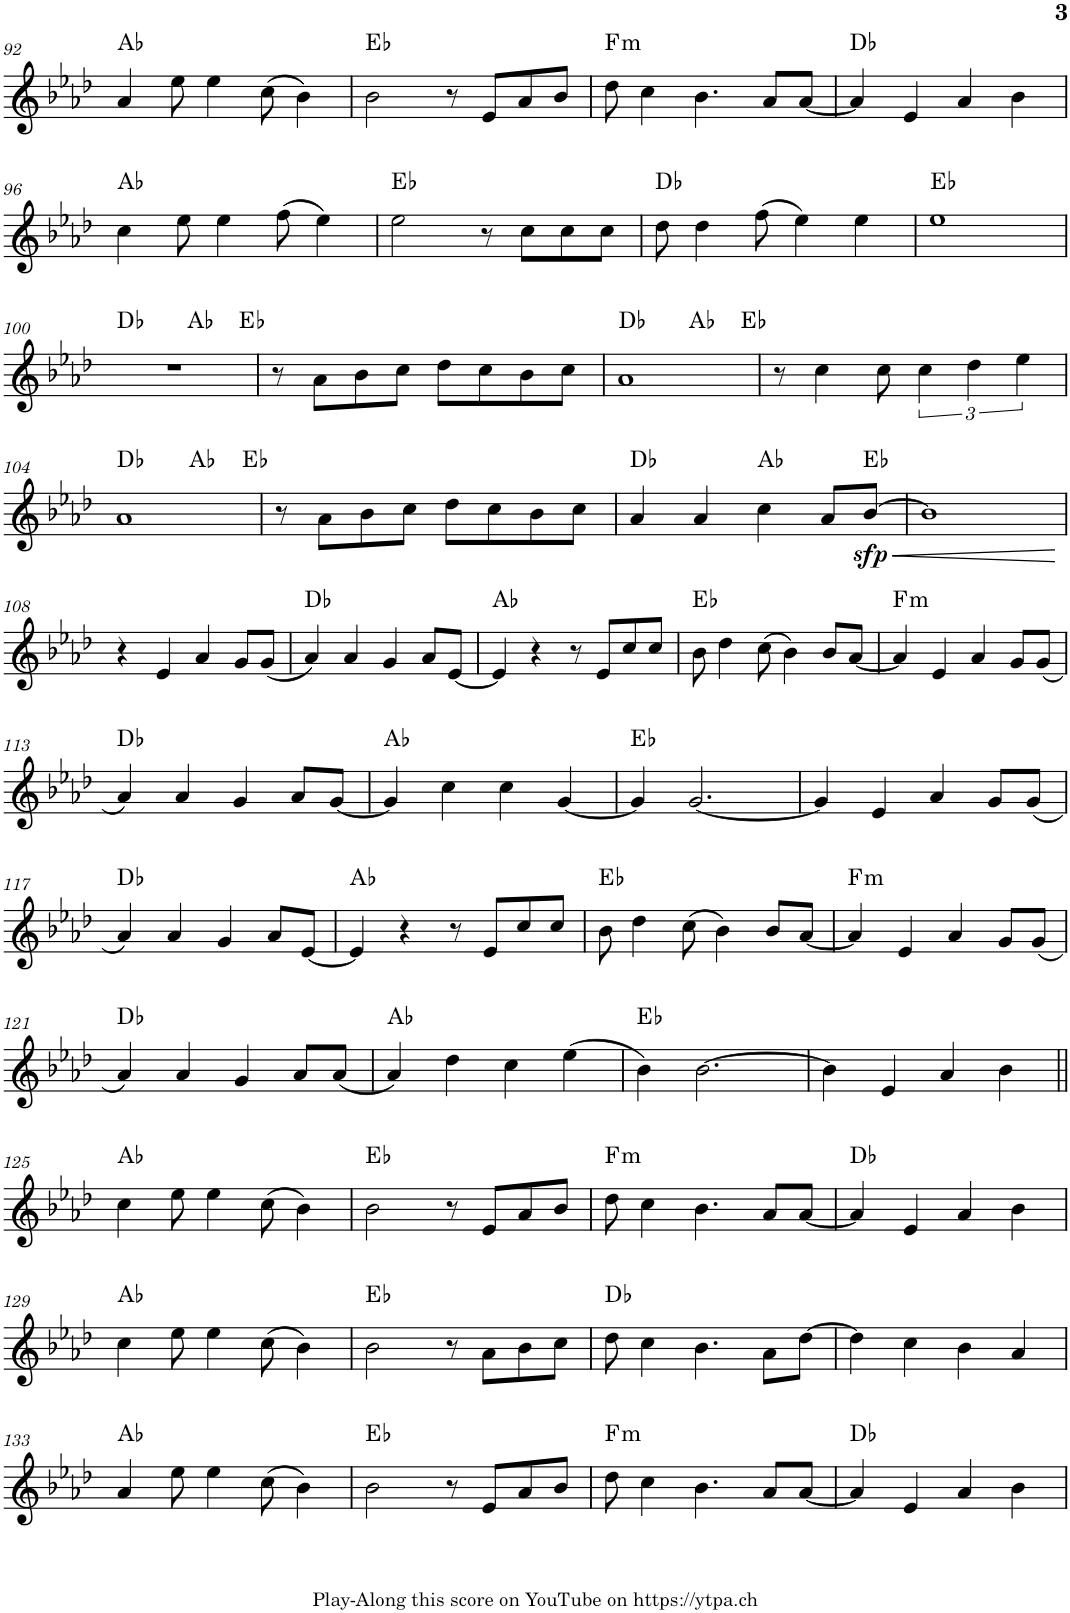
**kern	**dynam	**harte
*part1	*part1	*part1
*staff1	*staff1	*
*I"Piano	*	*
*I'Pno.	*	*
!!LO:PB:g=z
*clefG2	*	*
*k[b-e-a-d-]	*	*
*M4/4	*	*
=92	=92	=92
4a-/	.	Ab:maj
8ee-\	.	.
4ee-\	.	.
(8cc\	.	.
4b-\)	.	.
=93	=93	=93
2b-\	.	Eb:maj
8r	.	.
8e-/L	.	.
8a-/	.	.
8b-/J	.	.
=94	=94	=94
!	!	!LO:H:kt=m
8dd-\	.	F:min
4cc\	.	.
4.b-\	.	.
8a-/L	.	.
[8a-/J	.	.
=95	=95	=95
4a-/]	.	Db:maj
4e-/	.	.
4a-/	.	.
4b-\	.	.
!!LO:LB:g=z
=96	=96	=96
4cc\	.	Ab:maj
8ee-\	.	.
4ee-\	.	.
(8ff\	.	.
4ee-\)	.	.
=97	=97	=97
2ee-\	.	Eb:maj
8r	.	.
8cc\L	.	.
8cc\	.	.
8cc\J	.	.
=98	=98	=98
8dd-\	.	Db:maj
4dd-\	.	.
(8ff\	.	.
4ee-\)	.	.
4ee-\	.	.
=99	=99	=99
1ee-	.	Eb:maj
!!LO:LB:g=z
=100	=100	=100
*^	*	*
*	*^	*	*
1r	2ryy	2..ryy	.	Db:maj
.	2ryy	.	.	Ab:maj
.	.	8ryy	.	Eb:maj
*v	*v	*v	*	*
=101	=101	=101
8r	.	.
8a-\L	.	.
8b-\	.	.
8cc\J	.	.
8dd-\L	.	.
8cc\	.	.
8b-\	.	.
8cc\J	.	.
=102	=102	=102
*^	*	*
*	*^	*	*
1a-	2ryy	2..ryy	.	Db:maj
.	2ryy	.	.	Ab:maj
.	.	8ryy	.	Eb:maj
*v	*v	*v	*	*
=103	=103	=103
8r	.	.
4cc\	.	.
8cc\	.	.
6cc\	.	.
6dd-\	.	.
6ee-\	.	.
!!LO:LB:g=z
=104	=104	=104
*^	*	*
*	*^	*	*
1a-	2ryy	2..ryy	.	Db:maj
.	2ryy	.	.	Ab:maj
.	.	8ryy	.	Eb:maj
*v	*v	*v	*	*
=105	=105	=105
8r	.	.
8a-\L	.	.
8b-\	.	.
8cc\J	.	.
8dd-\L	.	.
8cc\	.	.
8b-\	.	.
8cc\J	.	.
=106	=106	=106
4a-/	.	Db:maj
4a-/	.	.
4cc\	.	Ab:maj
8a-/L	.	.
!	!LO:HP:b	!
!	!LO:DY:n=1:b	!
[8b-/J	< sfp	Eb:maj
=107	=107	=107
1b-]	.	.
.	[	.
!!LO:LB:g=z
=108	=108	=108
4r	.	.
4e-/	.	.
4a-/	.	.
8g/L	.	.
(8g/J	.	.
=109	=109	=109
4a-/)	.	Db:maj
4a-/	.	.
4g/	.	.
8a-/L	.	.
[8e-/J	.	.
=110	=110	=110
4e-/]	.	Ab:maj
4r	.	.
8r	.	.
8e-/L	.	.
8cc/	.	.
8cc/J	.	.
=111	=111	=111
8b-\	.	Eb:maj
4dd-\	.	.
(8cc\	.	.
4b-\)	.	.
8b-/L	.	.
[8a-/J	.	.
=112	=112	=112
!	!	!LO:H:kt=m
4a-/]	.	F:min
4e-/	.	.
4a-/	.	.
8g/L	.	.
(8g/J	.	.
!!LO:LB:g=z
=113	=113	=113
4a-/)	.	Db:maj
4a-/	.	.
4g/	.	.
8a-/L	.	.
[8g/J	.	.
=114	=114	=114
4g/]	.	Ab:maj
4cc\	.	.
4cc\	.	.
[4g/	.	.
=115	=115	=115
4g/]	.	Eb:maj
[2.g/	.	.
=116	=116	=116
4g/]	.	.
4e-/	.	.
4a-/	.	.
8g/L	.	.
(8g/J	.	.
!!LO:LB:g=z
=117	=117	=117
4a-/)	.	Db:maj
4a-/	.	.
4g/	.	.
8a-/L	.	.
[8e-/J	.	.
=118	=118	=118
4e-/]	.	Ab:maj
4r	.	.
8r	.	.
8e-/L	.	.
8cc/	.	.
8cc/J	.	.
=119	=119	=119
8b-\	.	Eb:maj
4dd-\	.	.
(8cc\	.	.
4b-\)	.	.
8b-/L	.	.
[8a-/J	.	.
=120	=120	=120
!	!	!LO:H:kt=m
4a-/]	.	F:min
4e-/	.	.
4a-/	.	.
8g/L	.	.
(8g/J	.	.
!!LO:LB:g=z
=121	=121	=121
4a-/)	.	Db:maj
4a-/	.	.
4g/	.	.
8a-/L	.	.
(8a-/J	.	.
=122	=122	=122
4a-/)	.	Ab:maj
4dd-\	.	.
4cc\	.	.
(4ee-\	.	.
=123	=123	=123
4b-\)	.	Eb:maj
[2.b-\	.	.
=124	=124	=124
4b-\]	.	.
4e-/	.	.
4a-/	.	.
4b-\	.	.
!!LO:LB:g=z
=125||	=125||	=125||
4cc\	.	Ab:maj
8ee-\	.	.
4ee-\	.	.
(8cc\	.	.
4b-\)	.	.
=126	=126	=126
2b-\	.	Eb:maj
8r	.	.
8e-/L	.	.
8a-/	.	.
8b-/J	.	.
=127	=127	=127
!	!	!LO:H:kt=m
8dd-\	.	F:min
4cc\	.	.
4.b-\	.	.
8a-/L	.	.
[8a-/J	.	.
=128	=128	=128
4a-/]	.	Db:maj
4e-/	.	.
4a-/	.	.
4b-\	.	.
!!LO:LB:g=z
=129	=129	=129
4cc\	.	Ab:maj
8ee-\	.	.
4ee-\	.	.
(8cc\	.	.
4b-\)	.	.
=130	=130	=130
2b-\	.	Eb:maj
8r	.	.
8a-\L	.	.
8b-\	.	.
8cc\J	.	.
=131	=131	=131
8dd-\	.	Db:maj
4cc\	.	.
4.b-\	.	.
8a-\L	.	.
[8dd-\J	.	.
=132	=132	=132
4dd-\]	.	.
4cc\	.	.
4b-\	.	.
4a-/	.	.
!!LO:LB:g=z
=133	=133	=133
4a-/	.	Ab:maj
8ee-\	.	.
4ee-\	.	.
(8cc\	.	.
4b-\)	.	.
=134	=134	=134
2b-\	.	Eb:maj
8r	.	.
8e-/L	.	.
8a-/	.	.
8b-/J	.	.
=135	=135	=135
!	!	!LO:H:kt=m
8dd-\	.	F:min
4cc\	.	.
4.b-\	.	.
8a-/L	.	.
[8a-/J	.	.
=136	=136	=136
4a-/]	.	Db:maj
4e-/	.	.
4a-/	.	.
4b-\	.	.
=	=	=
*-	*-	*-
